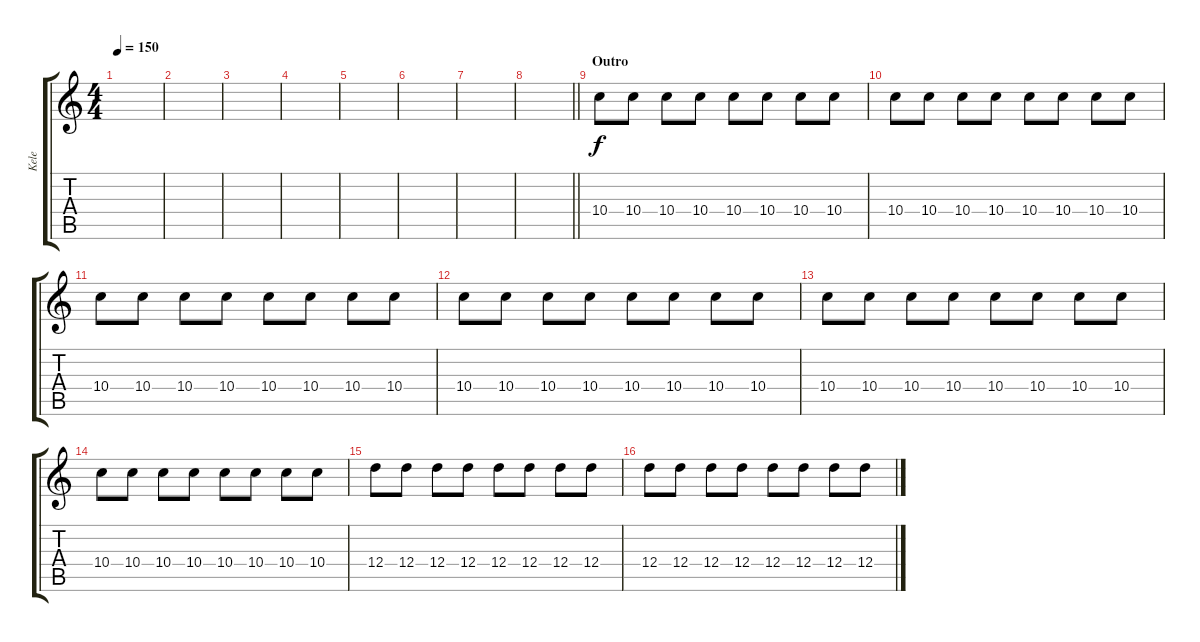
\track ("Kele" "Kele") {instrument overdrivenguitar}
\staff {score tabs}
\tuning (E4 B3 G3 D3 A2 E2) {hide}
\ts (4 4)
\tempo 150
\clef g2
\ks c
|
|
|
|
|
|
|
\barLineRight lightlight
|
\section ("" "Outro")
10.4.8 10.4.8 10.4.8 10.4.8 10.4.8 10.4.8 10.4.8 10.4.8 |
10.4.8 10.4.8 10.4.8 10.4.8 10.4.8 10.4.8 10.4.8 10.4.8 |
10.4.8 10.4.8 10.4.8 10.4.8 10.4.8 10.4.8 10.4.8 10.4.8 |
10.4.8 10.4.8 10.4.8 10.4.8 10.4.8 10.4.8 10.4.8 10.4.8 |
10.4.8 10.4.8 10.4.8 10.4.8 10.4.8 10.4.8 10.4.8 10.4.8 |
10.4.8 10.4.8 10.4.8 10.4.8 10.4.8 10.4.8 10.4.8 10.4.8 |
12.4.8 12.4.8 12.4.8 12.4.8 12.4.8 12.4.8 12.4.8 12.4.8 |
12.4.8 12.4.8 12.4.8 12.4.8 12.4.8 12.4.8 12.4.8 12.4.8
